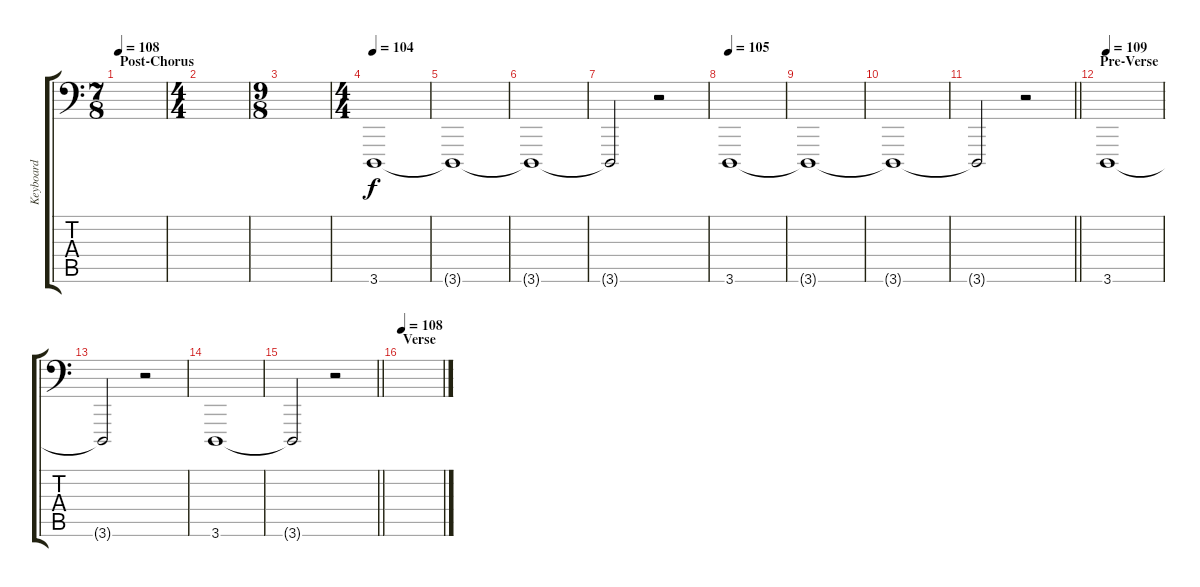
\track ("Keyboard" "Keyboard") {instrument lead1square}
\staff {score tabs}
\tuning (C3 G2 D2 A1 E1 B0) {hide}
\ts (7 8)
\section ("" "Post-Chorus")
\tempo 108
\clef f4
\ks c
|
\ts (4 4)
|
\ts (9 8)
|
\ts (4 4)
\tempo 104
3.6.1 |
3.6{t}.1 |
3.6{t}.1 |
3.6{t}.2 r.2 |
\tempo 105
3.6.1 |
3.6{t}.1 |
3.6{t}.1 |
\barLineRight lightlight
3.6{t}.2 r.2 |
\section ("" "Pre-Verse")
\tempo 109
3.6.1 |
3.6{t}.2 r.2 |
3.6.1 |
\barLineRight lightlight
3.6{t}.2 r.2 |
\section ("" "Verse")
\tempo 108
